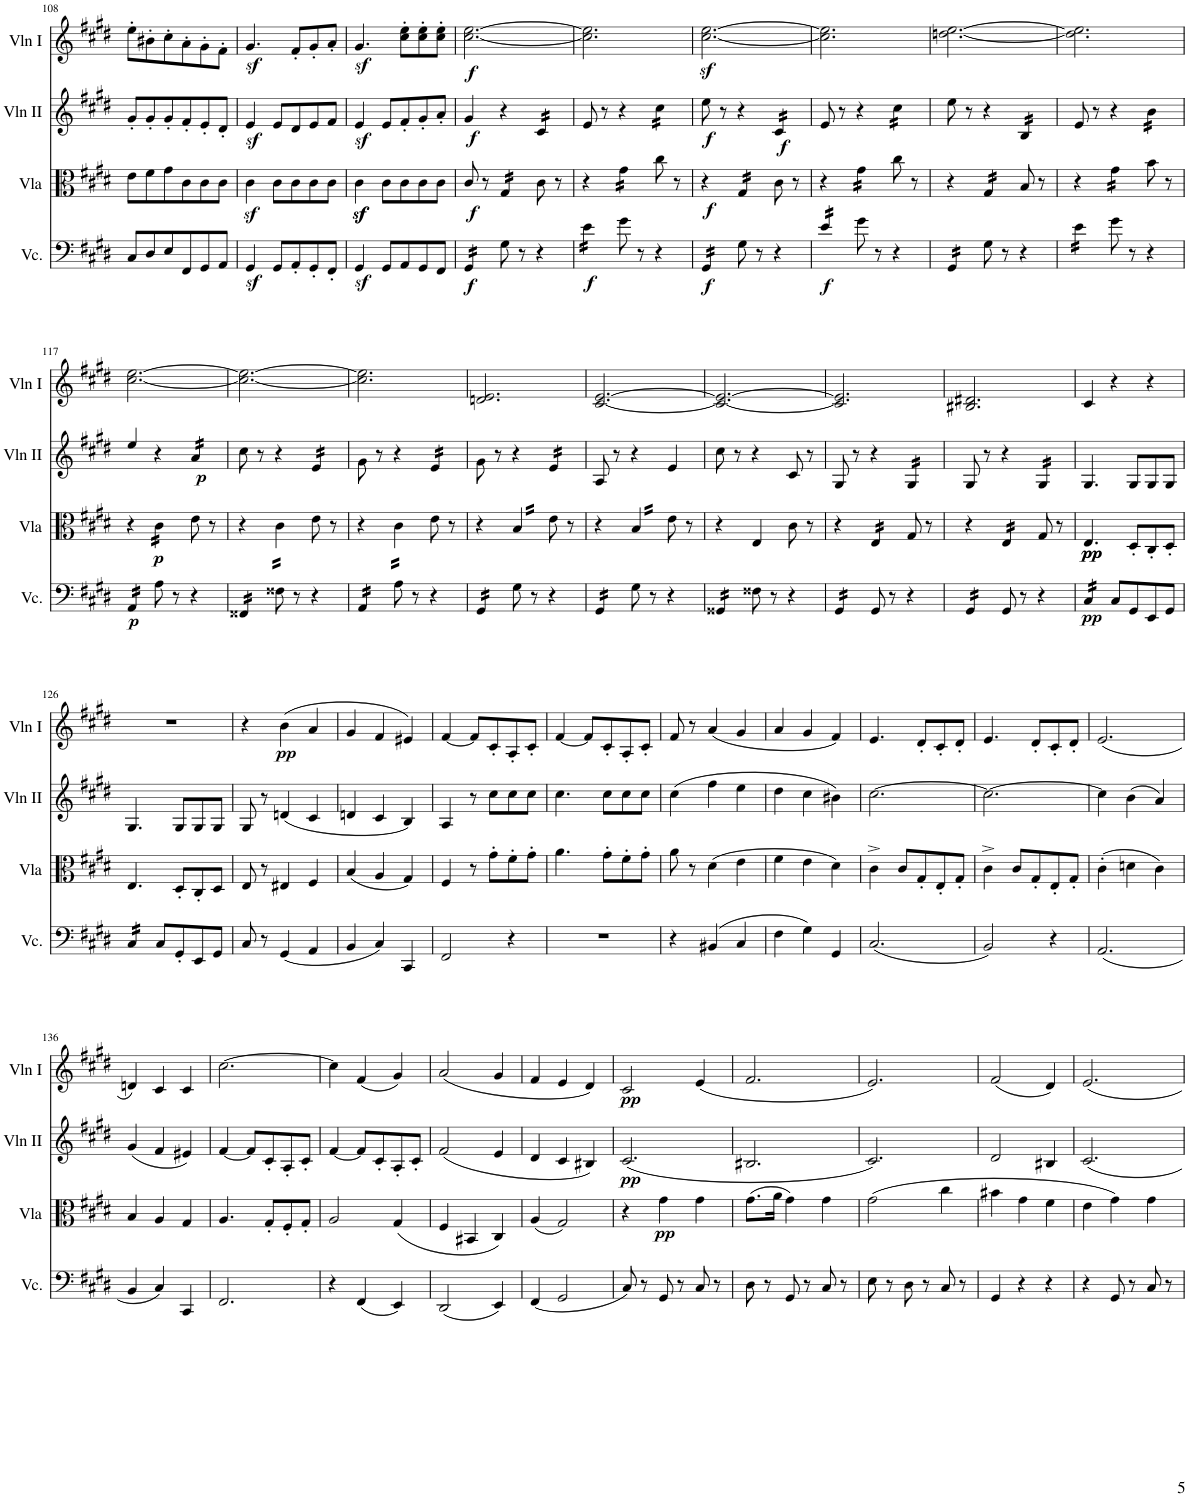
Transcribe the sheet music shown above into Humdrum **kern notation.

**kern	**dynam	**kern	**dynam	**kern	**dynam	**kern	**dynam
*part4	*part4	*part3	*part3	*part2	*part2	*part1	*part1
*staff4	*staff4	*staff3	*staff3	*staff2	*staff2	*staff1	*staff1
*I"Violoncello	*	*I"Viola	*	*I"Violin II	*	*I"Violin I	*
*I'Vc.	*	*I'Vla	*	*I'Vln II	*	*I'Vln I	*
!!LO:PB:g=z
*clefF4	*	*clefC3	*	*clefG2	*	*clefG2	*
*k[f#c#g#d#]	*	*k[f#c#g#d#]	*	*k[f#c#g#d#]	*	*k[f#c#g#d#]	*
*M3/4	*	*M3/4	*	*M3/4	*	*M3/4	*
=108	=108	=108	=108	=108	=108	=108	=108
8C#/L	.	8e\L	.	8g#'/L	.	8ee'\L	.
8D#/	.	8f#\	.	8g#'/	.	8b#X'\	.
8E/	.	8g#\	.	8g#'/	.	8cc#'\	.
8FF#/	.	8c#\	.	8f#'/	.	8a'\	.
8GG#/	.	8c#\	.	8e'/	.	8g#'\	.
8AA/J	.	8c#\J	.	8d#'/J	.	8f#'\J	.
=109	=109	=109	=109	=109	=109	=109	=109
4GG#z</	.	4c#z<\	.	4ez</	.	4.g#z</	.
8GG#/L	.	8c#\L	.	8e/L	.	.	.
8AA'/	.	8c#\	.	8d#/	.	8f#'/L	.
8GG#'/	.	8c#\	.	8e/	.	8g#'/	.
8FF#'/J	.	8c#\J	.	8f#/J	.	8a'/J	.
=110	=110	=110	=110	=110	=110	=110	=110
4GG#z</	.	4c#z<\	.	4ez</	.	4.g#z</	.
8GG#/L	.	8c#\L	.	8e/L	.	.	.
8AA/	.	8c#\	.	8f#'/	.	8cc#\' 8ee\'L	.
8GG#/	.	8c#\	.	8g#'/	.	8cc#\' 8ee\'	.
8FF#/J	.	8c#\J	.	8a'/J	.	8cc#\' 8ee\'J	.
=111	=111	=111	=111	=111	=111	=111	=111
!	!LO:DY:b	!	!LO:DY:b	!	!LO:DY:b	!	!LO:DY:b
*tremolo	*	*	*	*	*	*	*
16GG#/LL	f	8c#/	f	4g#/	f	[2.cc#\ [2.ee\	f
16GG#/	.	.	.	.	.	.	.
16GG#/	.	8r	.	.	.	.	.
16GG#/JJ	.	.	.	.	.	.	.
*Xtremolo	*	*	*	*	*	*	*
*	*	*tremolo	*	*	*	*	*
8G#\	.	16G#/LL	.	4r	.	.	.
.	.	16G#/	.	.	.	.	.
8r	.	16G#/	.	.	.	.	.
.	.	16G#/JJ	.	.	.	.	.
*	*	*Xtremolo	*	*	*	*	*
*	*	*	*	*tremolo	*	*	*
4r	.	8c#\	.	16c#/LL	.	.	.
.	.	.	.	16c#/	.	.	.
.	.	8r	.	16c#/	.	.	.
.	.	.	.	16c#/JJ	.	.	.
*	*	*	*	*Xtremolo	*	*	*
=112	=112	=112	=112	=112	=112	=112	=112
!	!LO:DY:b	!	!	!	!	!	!
*tremolo	*	*	*	*	*	*	*
16e\LL	f	4r	.	8e/	.	2.cc#\] 2.ee\]	.
16e\	.	.	.	.	.	.	.
16e\	.	.	.	8r	.	.	.
16e\JJ	.	.	.	.	.	.	.
*Xtremolo	*	*	*	*	*	*	*
*	*	*tremolo	*	*	*	*	*
8g#\	.	16g#\LL	.	4r	.	.	.
.	.	16g#\	.	.	.	.	.
8r	.	16g#\	.	.	.	.	.
.	.	16g#\JJ	.	.	.	.	.
*	*	*Xtremolo	*	*	*	*	*
*	*	*	*	*tremolo	*	*	*
4r	.	8cc#\	.	16cc#\LL	.	.	.
.	.	.	.	16cc#\	.	.	.
.	.	8r	.	16cc#\	.	.	.
.	.	.	.	16cc#\JJ	.	.	.
*	*	*	*	*Xtremolo	*	*	*
=113	=113	=113	=113	=113	=113	=113	=113
!	!LO:DY:b	!	!LO:DY:b	!	!LO:DY:b	!	!
*tremolo	*	*	*	*	*	*	*
16GG#/LL	f	4r	f	8ee\	f	[2.cc#\z< [2.ee\z<	.
16GG#/	.	.	.	.	.	.	.
16GG#/	.	.	.	8r	.	.	.
16GG#/JJ	.	.	.	.	.	.	.
*Xtremolo	*	*	*	*	*	*	*
*	*	*tremolo	*	*	*	*	*
8G#\	.	16G#/LL	.	4r	.	.	.
.	.	16G#/	.	.	.	.	.
8r	.	16G#/	.	.	.	.	.
.	.	16G#/JJ	.	.	.	.	.
*	*	*Xtremolo	*	*	*	*	*
!	!	!	!	!	!LO:DY:b	!	!
*	*	*	*	*tremolo	*	*	*
4r	.	8c#\	.	16c#/LL	f	.	.
.	.	.	.	16c#/	.	.	.
.	.	8r	.	16c#/	.	.	.
.	.	.	.	16c#/JJ	.	.	.
*	*	*	*	*Xtremolo	*	*	*
=114	=114	=114	=114	=114	=114	=114	=114
!	!LO:DY:b	!	!	!	!	!	!
*tremolo	*	*	*	*	*	*	*
16e/LL	f	4r	.	8e/	.	2.cc#\] 2.ee\]	.
16e/	.	.	.	.	.	.	.
16e/	.	.	.	8r	.	.	.
16e/JJ	.	.	.	.	.	.	.
*Xtremolo	*	*	*	*	*	*	*
*	*	*tremolo	*	*	*	*	*
8g#\	.	16g#\LL	.	4r	.	.	.
.	.	16g#\	.	.	.	.	.
8r	.	16g#\	.	.	.	.	.
.	.	16g#\JJ	.	.	.	.	.
*	*	*Xtremolo	*	*	*	*	*
*	*	*	*	*tremolo	*	*	*
4r	.	8cc#\	.	16cc#\LL	.	.	.
.	.	.	.	16cc#\	.	.	.
.	.	8r	.	16cc#\	.	.	.
.	.	.	.	16cc#\JJ	.	.	.
*	*	*	*	*Xtremolo	*	*	*
=115	=115	=115	=115	=115	=115	=115	=115
*tremolo	*	*	*	*	*	*	*
16GG#/LL	.	4r	.	8ee\	.	[2.ddn\ [2.ee\	.
16GG#/	.	.	.	.	.	.	.
16GG#/	.	.	.	8r	.	.	.
16GG#/JJ	.	.	.	.	.	.	.
*Xtremolo	*	*	*	*	*	*	*
*	*	*tremolo	*	*	*	*	*
8G#\	.	16G#/LL	.	4r	.	.	.
.	.	16G#/	.	.	.	.	.
8r	.	16G#/	.	.	.	.	.
.	.	16G#/JJ	.	.	.	.	.
*	*	*Xtremolo	*	*	*	*	*
*	*	*	*	*tremolo	*	*	*
4r	.	8B/	.	16B/LL	.	.	.
.	.	.	.	16B/	.	.	.
.	.	8r	.	16B/	.	.	.
.	.	.	.	16B/JJ	.	.	.
*	*	*	*	*Xtremolo	*	*	*
=116	=116	=116	=116	=116	=116	=116	=116
*tremolo	*	*	*	*	*	*	*
16e\LL	.	4r	.	8e/	.	2.dd\] 2.ee\]	.
16e\	.	.	.	.	.	.	.
16e\	.	.	.	8r	.	.	.
16e\JJ	.	.	.	.	.	.	.
*Xtremolo	*	*	*	*	*	*	*
*	*	*tremolo	*	*	*	*	*
8g#\	.	16g#\LL	.	4r	.	.	.
.	.	16g#\	.	.	.	.	.
8r	.	16g#\	.	.	.	.	.
.	.	16g#\JJ	.	.	.	.	.
*	*	*Xtremolo	*	*	*	*	*
*	*	*	*	*tremolo	*	*	*
4r	.	8b\	.	16b\LL	.	.	.
.	.	.	.	16b\	.	.	.
.	.	8r	.	16b\	.	.	.
.	.	.	.	16b\JJ	.	.	.
*	*	*	*	*Xtremolo	*	*	*
!!LO:LB:g=z
=117	=117	=117	=117	=117	=117	=117	=117
!	!LO:DY:b	!	!	!	!	!	!
*tremolo	*	*	*	*	*	*	*
16AA/LL	p	4r	.	4ee/	.	[2.cc#\ [2.ee\	.
16AA/	.	.	.	.	.	.	.
16AA/	.	.	.	.	.	.	.
16AA/JJ	.	.	.	.	.	.	.
*Xtremolo	*	*	*	*	*	*	*
!	!	!	!LO:DY:b	!	!	!	!
*	*	*tremolo	*	*	*	*	*
8A\	.	16c#\LL	p	4r	.	.	.
.	.	16c#\	.	.	.	.	.
8r	.	16c#\	.	.	.	.	.
.	.	16c#\JJ	.	.	.	.	.
*	*	*Xtremolo	*	*	*	*	*
!	!	!	!	!	!LO:DY:b	!	!
*	*	*	*	*tremolo	*	*	*
4r	.	8e\	.	16a/LL	p	.	.
.	.	.	.	16a/	.	.	.
.	.	8r	.	16a/	.	.	.
.	.	.	.	16a/JJ	.	.	.
*	*	*	*	*Xtremolo	*	*	*
=118	=118	=118	=118	=118	=118	=118	=118
*tremolo	*	*	*	*	*	*	*
16FF##X/LL	.	4r	.	8cc#\	.	2.cc#\_ 2.ee\_	.
16FF##X/	.	.	.	.	.	.	.
16FF##X/	.	.	.	8r	.	.	.
16FF##X/JJ	.	.	.	.	.	.	.
*Xtremolo	*	*	*	*	*	*	*
*	*	*tremolo	*	*	*	*	*
8F##X\	.	16c#\LL	.	4r	.	.	.
.	.	16c#\	.	.	.	.	.
8r	.	16c#\	.	.	.	.	.
.	.	16c#\JJ	.	.	.	.	.
*	*	*Xtremolo	*	*	*	*	*
*	*	*	*	*tremolo	*	*	*
4r	.	8e\	.	16e/LL	.	.	.
.	.	.	.	16e/	.	.	.
.	.	8r	.	16e/	.	.	.
.	.	.	.	16e/JJ	.	.	.
*	*	*	*	*Xtremolo	*	*	*
=119	=119	=119	=119	=119	=119	=119	=119
*tremolo	*	*	*	*	*	*	*
16AA/LL	.	4r	.	8g#\	.	2.cc#\] 2.ee\]	.
16AA/	.	.	.	.	.	.	.
16AA/	.	.	.	8r	.	.	.
16AA/JJ	.	.	.	.	.	.	.
*Xtremolo	*	*	*	*	*	*	*
*	*	*tremolo	*	*	*	*	*
8A\	.	16c#\LL	.	4r	.	.	.
.	.	16c#\	.	.	.	.	.
8r	.	16c#\	.	.	.	.	.
.	.	16c#\JJ	.	.	.	.	.
*	*	*Xtremolo	*	*	*	*	*
*	*	*	*	*tremolo	*	*	*
4r	.	8e\	.	16e/LL	.	.	.
.	.	.	.	16e/	.	.	.
.	.	8r	.	16e/	.	.	.
.	.	.	.	16e/JJ	.	.	.
*	*	*	*	*Xtremolo	*	*	*
=120	=120	=120	=120	=120	=120	=120	=120
*tremolo	*	*	*	*	*	*	*
16GG#/LL	.	4r	.	8g#\	.	2.dn/ 2.e/	.
16GG#/	.	.	.	.	.	.	.
16GG#/	.	.	.	8r	.	.	.
16GG#/JJ	.	.	.	.	.	.	.
*Xtremolo	*	*	*	*	*	*	*
*	*	*tremolo	*	*	*	*	*
8G#\	.	16B/LL	.	4r	.	.	.
.	.	16B/	.	.	.	.	.
8r	.	16B/	.	.	.	.	.
.	.	16B/JJ	.	.	.	.	.
*	*	*Xtremolo	*	*	*	*	*
*	*	*	*	*tremolo	*	*	*
4r	.	8e\	.	16e/LL	.	.	.
.	.	.	.	16e/	.	.	.
.	.	8r	.	16e/	.	.	.
.	.	.	.	16e/JJ	.	.	.
*	*	*	*	*Xtremolo	*	*	*
=121	=121	=121	=121	=121	=121	=121	=121
*tremolo	*	*	*	*	*	*	*
16GG#/LL	.	4r	.	8A/	.	[2.c#/ [2.e/	.
16GG#/	.	.	.	.	.	.	.
16GG#/	.	.	.	8r	.	.	.
16GG#/JJ	.	.	.	.	.	.	.
*Xtremolo	*	*	*	*	*	*	*
*	*	*tremolo	*	*	*	*	*
8G#\	.	16B/LL	.	4r	.	.	.
.	.	16B/	.	.	.	.	.
8r	.	16B/	.	.	.	.	.
.	.	16B/JJ	.	.	.	.	.
*	*	*Xtremolo	*	*	*	*	*
4r	.	8e\	.	4e/	.	.	.
.	.	8r	.	.	.	.	.
=122	=122	=122	=122	=122	=122	=122	=122
*tremolo	*	*	*	*	*	*	*
16GG##X/LL	.	4r	.	8cc#\	.	2.c#/_ 2.e/_	.
16GG##X/	.	.	.	.	.	.	.
16GG##X/	.	.	.	8r	.	.	.
16GG##X/JJ	.	.	.	.	.	.	.
*Xtremolo	*	*	*	*	*	*	*
8F##X\	.	4E/	.	4r	.	.	.
8r	.	.	.	.	.	.	.
4r	.	8c#\	.	8c#/	.	.	.
.	.	8r	.	8r	.	.	.
=123	=123	=123	=123	=123	=123	=123	=123
*tremolo	*	*	*	*	*	*	*
16GG#/LL	.	4r	.	8G#/	.	2.c#/] 2.e/]	.
16GG#/	.	.	.	.	.	.	.
16GG#/	.	.	.	8r	.	.	.
16GG#/JJ	.	.	.	.	.	.	.
*Xtremolo	*	*	*	*	*	*	*
*	*	*tremolo	*	*	*	*	*
8GG#/	.	16E/LL	.	4r	.	.	.
.	.	16E/	.	.	.	.	.
8r	.	16E/	.	.	.	.	.
.	.	16E/JJ	.	.	.	.	.
*	*	*Xtremolo	*	*	*	*	*
*	*	*	*	*tremolo	*	*	*
4r	.	8G#/	.	16G#/LL	.	.	.
.	.	.	.	16G#/	.	.	.
.	.	8r	.	16G#/	.	.	.
.	.	.	.	16G#/JJ	.	.	.
*	*	*	*	*Xtremolo	*	*	*
=124	=124	=124	=124	=124	=124	=124	=124
*tremolo	*	*	*	*	*	*	*
16GG#/LL	.	4r	.	8G#/	.	2.B#X/ 2.d#X/	.
16GG#/	.	.	.	.	.	.	.
16GG#/	.	.	.	8r	.	.	.
16GG#/JJ	.	.	.	.	.	.	.
*Xtremolo	*	*	*	*	*	*	*
*	*	*tremolo	*	*	*	*	*
8GG#/	.	16E/LL	.	4r	.	.	.
.	.	16E/	.	.	.	.	.
8r	.	16E/	.	.	.	.	.
.	.	16E/JJ	.	.	.	.	.
*	*	*Xtremolo	*	*	*	*	*
*	*	*	*	*tremolo	*	*	*
4r	.	8G#/	.	16G#/LL	.	.	.
.	.	.	.	16G#/	.	.	.
.	.	8r	.	16G#/	.	.	.
.	.	.	.	16G#/JJ	.	.	.
*	*	*	*	*Xtremolo	*	*	*
=125	=125	=125	=125	=125	=125	=125	=125
!	!LO:DY:b	!	!LO:DY:b	!	!	!	!
!	!	!	!LO:DY:n=1:b	!	!	!	!
*tremolo	*	*	*	*	*	*	*
16C#/LL	pp	4.E/	pp pp	4.G#/	.	4c#/	.
16C#/	.	.	.	.	.	.	.
16C#/	.	.	.	.	.	.	.
16C#/JJ	.	.	.	.	.	.	.
*Xtremolo	*	*	*	*	*	*	*
8C#/L	.	.	.	.	.	4r	.
8GG#/	.	8D#'/L	.	8G#/L	.	.	.
8EE/	.	8C#'/	.	8G#/	.	4r	.
8GG#/J	.	8D#'/J	.	8G#/J	.	.	.
!!LO:LB:g=z
=126	=126	=126	=126	=126	=126	=126	=126
*tremolo	*	*	*	*	*	*	*
16C#/LL	.	4.E/	.	4.G#/	.	2.r	.
16C#/	.	.	.	.	.	.	.
16C#/	.	.	.	.	.	.	.
16C#/JJ	.	.	.	.	.	.	.
*Xtremolo	*	*	*	*	*	*	*
8C#/L	.	.	.	.	.	.	.
8GG#'/	.	8D#'/L	.	8G#/L	.	.	.
8EE/	.	8C#'/	.	8G#/	.	.	.
8GG#/J	.	8D#/J	.	8G#/J	.	.	.
=127	=127	=127	=127	=127	=127	=127	=127
8C#/	.	8E/	.	8G#/	.	4r	.
8r	.	8r	.	8r	.	.	.
!	!	!	!	!	!	!	!LO:DY:b
(4GG#/	.	4E#X/	.	(4dn/	.	(4b\	pp
4AA/	.	4F#/	.	4c#/	.	4a/	.
=128	=128	=128	=128	=128	=128	=128	=128
4BB/	.	(4B/	.	4dn/	.	4g#/	.
4C#/)	.	4A/	.	4c#/	.	4f#/	.
4CC#/	.	4G#/)	.	4B/)	.	4e#X/)	.
=129	=129	=129	=129	=129	=129	=129	=129
2FF#/	.	4F#/	.	4A/	.	[4f#/	.
.	.	8r	.	8r	.	8f#/L]	.
.	.	8g#'\L	.	8cc#\L	.	8c#'/	.
4r	.	8f#'\	.	8cc#\	.	8A'/	.
.	.	8g#'\J	.	8cc#\J	.	8c#'/J	.
=130	=130	=130	=130	=130	=130	=130	=130
2.r	.	4.a\	.	4.cc#\	.	[4f#/	.
.	.	.	.	.	.	8f#/L]	.
.	.	8g#'\L	.	8cc#\L	.	8c#'/	.
.	.	8f#'\	.	8cc#\	.	8A'/	.
.	.	8g#'\J	.	8cc#\J	.	8c#'/J	.
=131	=131	=131	=131	=131	=131	=131	=131
4r	.	8a\	.	(4cc#\	.	8f#/	.
.	.	8r	.	.	.	8r	.
(4BB#X/	.	(4d#\	.	4ff#\	.	(4a/	.
4C#/	.	4e\	.	4ee\	.	4g#/	.
=132	=132	=132	=132	=132	=132	=132	=132
4F#\	.	4f#\	.	4dd#\	.	4a/	.
4G#\)	.	4e\	.	4cc#\	.	4g#/	.
4GG#/	.	4d#\)	.	4b#X\)	.	4f#/)	.
=133	=133	=133	=133	=133	=133	=133	=133
(2.C#/	.	4c#^\	.	[2.cc#\	.	4.e/	.
.	.	8c#/L	.	.	.	.	.
.	.	8G#'/	.	.	.	8d#'/L	.
.	.	8E'/	.	.	.	8c#'/	.
.	.	8G#'/J	.	.	.	8d#'/J	.
=134	=134	=134	=134	=134	=134	=134	=134
2BB/)	.	4c#^\	.	2.cc#\_	.	4.e/	.
.	.	8c#/L	.	.	.	.	.
.	.	8G#'/	.	.	.	8d#'/L	.
4r	.	8E'/	.	.	.	8c#'/	.
.	.	8G#'/J	.	.	.	8d#'/J	.
=135	=135	=135	=135	=135	=135	=135	=135
(2.AA/	.	(4c#'\	.	4cc#\]	.	(2.e/	.
.	.	4dn\	.	(4b\	.	.	.
.	.	4c#\)	.	4a/)	.	.	.
!!LO:LB:g=z
=136	=136	=136	=136	=136	=136	=136	=136
4BB/	.	4B/	.	(4g#/	.	4dn/)	.
4C#/)	.	4A/	.	4f#/	.	4c#/	.
4CC#/	.	4G#/	.	4e#X/)	.	4c#/	.
=137	=137	=137	=137	=137	=137	=137	=137
2.FF#/	.	4.A/	.	[4f#/	.	[2.cc#\	.
.	.	.	.	8f#/L]	.	.	.
.	.	8G#'/L	.	8c#'/	.	.	.
.	.	8F#'/	.	8A'/	.	.	.
.	.	8G#'/J	.	8c#'/J	.	.	.
=138	=138	=138	=138	=138	=138	=138	=138
4r	.	2A/	.	[4f#/	.	4cc#\]	.
(4FF#/	.	.	.	8f#/L]	.	(4f#/	.
.	.	.	.	8c#'/	.	.	.
4EE/)	.	(4G#/	.	8A'/	.	4g#/)	.
.	.	.	.	8c#'/J	.	.	.
=139	=139	=139	=139	=139	=139	=139	=139
(2DD#/	.	4F#/	.	(2f#/	.	(2a/	.
.	.	4BB#X/	.	.	.	.	.
4EE/)	.	4C#/)	.	4e/	.	4g#/	.
=140	=140	=140	=140	=140	=140	=140	=140
(4FF#/	.	(4A/	.	4d#/	.	4f#/	.
2GG#/	.	2G#/)	.	4c#/	.	4e/	.
.	.	.	.	4B#X/)	.	4d#/)	.
=141	=141	=141	=141	=141	=141	=141	=141
!	!	!	!	!	!LO:DY:b	!	!LO:DY:b
8C#/)	.	4r	.	(2.c#/	pp	2c#/	pp
8r	.	.	.	.	.	.	.
!	!	!	!LO:DY:b	!	!	!	!
8GG#/	.	4g#\	pp	.	.	.	.
8r	.	.	.	.	.	.	.
8C#/	.	4g#\	.	.	.	(4e/	.
8r	.	.	.	.	.	.	.
=142	=142	=142	=142	=142	=142	=142	=142
8D#\	.	(8.g#\L	.	2.B#X/	.	2.f#/	.
8r	.	.	.	.	.	.	.
.	.	16a\Jk	.	.	.	.	.
8GG#/	.	4g#\)	.	.	.	.	.
8r	.	.	.	.	.	.	.
8C#/	.	4g#\	.	.	.	.	.
8r	.	.	.	.	.	.	.
=143	=143	=143	=143	=143	=143	=143	=143
8E\	.	(2g#\	.	2.c#/)	.	2.e/)	.
8r	.	.	.	.	.	.	.
8D#\	.	.	.	.	.	.	.
8r	.	.	.	.	.	.	.
8C#/	.	4cc#\	.	.	.	.	.
8r	.	.	.	.	.	.	.
=144	=144	=144	=144	=144	=144	=144	=144
4GG#/	.	4b#X\	.	2d#/	.	(2f#/	.
4r	.	4g#\	.	.	.	.	.
4r	.	4f#\	.	4B#X/	.	4d#/)	.
=145	=145	=145	=145	=145	=145	=145	=145
4r	.	4e\	.	2.c#/	.	2.e/	.
8GG#/	.	4g#\)	.	.	.	.	.
8r	.	.	.	.	.	.	.
8C#/	.	4g#\	.	.	.	.	.
8r	.	.	.	.	.	.	.
=	=	=	=	=	=	=	=
*-	*-	*-	*-	*-	*-	*-	*-
